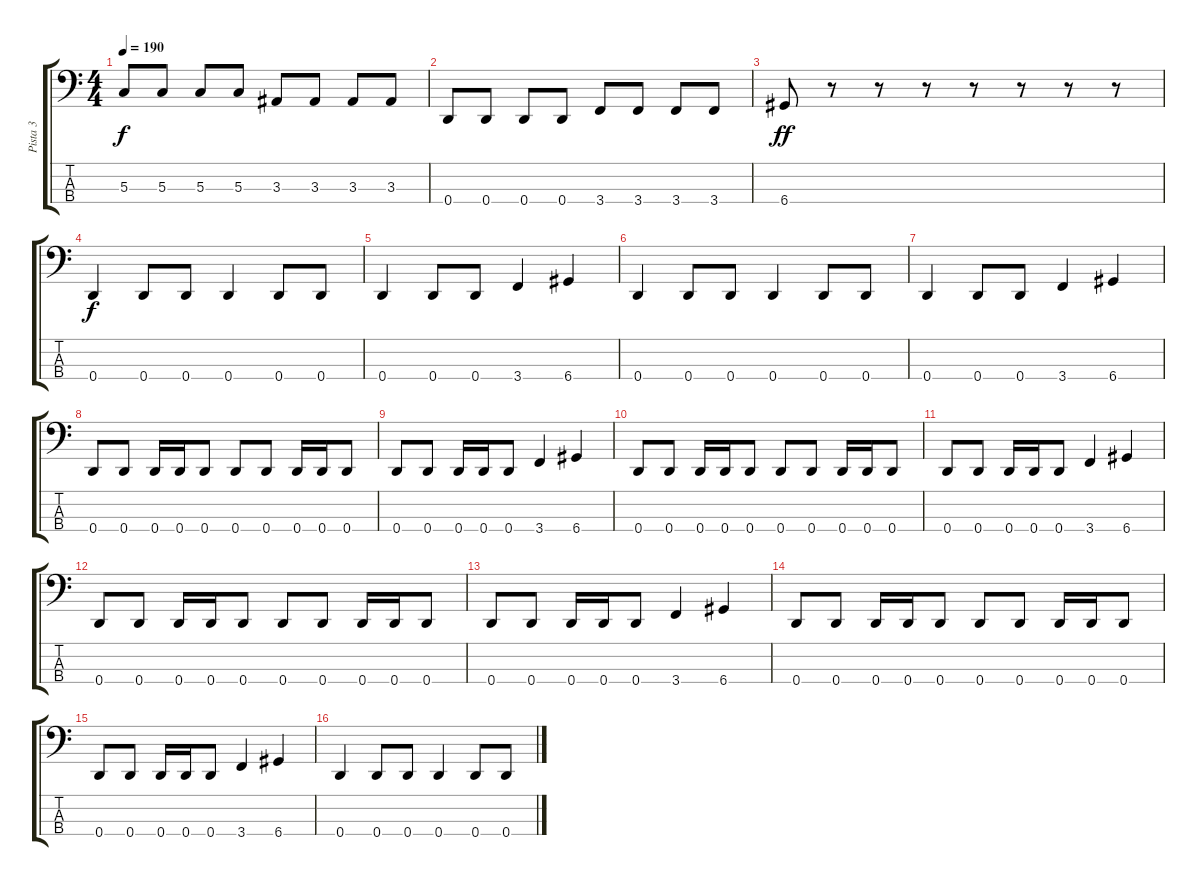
\track ("Pista 3" "Pista 3") {instrument electricbasspick}
\staff {score tabs}
\tuning (F2 C2 G1 D1) {hide}
\ts (4 4)
\tempo 190
\clef f4
\ks c
5.3.8{dy f} 5.3.8 5.3.8 5.3.8 3.3.8 3.3.8 3.3.8 3.3.8 |
0.4.8 0.4.8 0.4.8 0.4.8 3.4.8 3.4.8 3.4.8 3.4.8 |
6.4.8{dy ff} r.8 r.8 r.8 r.8 r.8 r.8 r.8 |
0.4.4{dy f} 0.4.8 0.4.8 0.4.4 0.4.8 0.4.8 |
0.4.4 0.4.8 0.4.8 3.4.4 6.4.4 |
0.4.4 0.4.8 0.4.8 0.4.4 0.4.8 0.4.8 |
0.4.4 0.4.8 0.4.8 3.4.4 6.4.4 |
0.4.8 0.4.8 0.4.16 0.4.16 0.4.8 0.4.8 0.4.8 0.4.16 0.4.16 0.4.8 |
0.4.8 0.4.8 0.4.16 0.4.16 0.4.8 3.4.4 6.4.4 |
0.4.8 0.4.8 0.4.16 0.4.16 0.4.8 0.4.8 0.4.8 0.4.16 0.4.16 0.4.8 |
0.4.8 0.4.8 0.4.16 0.4.16 0.4.8 3.4.4 6.4.4 |
0.4.8 0.4.8 0.4.16 0.4.16 0.4.8 0.4.8 0.4.8 0.4.16 0.4.16 0.4.8 |
0.4.8 0.4.8 0.4.16 0.4.16 0.4.8 3.4.4 6.4.4 |
0.4.8 0.4.8 0.4.16 0.4.16 0.4.8 0.4.8 0.4.8 0.4.16 0.4.16 0.4.8 |
0.4.8 0.4.8 0.4.16 0.4.16 0.4.8 3.4.4 6.4.4 |
0.4.4 0.4.8 0.4.8 0.4.4 0.4.8 0.4.8
